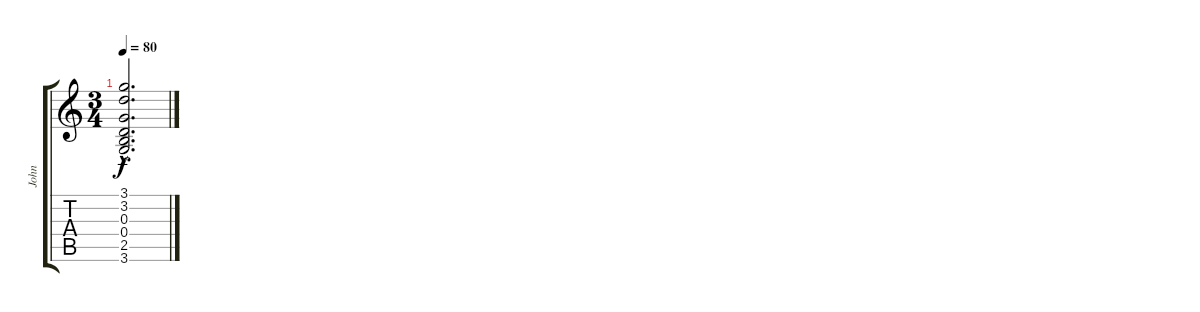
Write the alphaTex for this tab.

\track ("John" "John") {instrument acousticguitarsteel}
\staff {score tabs}
\tuning (E4 B3 G3 D3 A2 E2) {hide}
\ts (3 4)
\tempo 80
\clef g2
\ks c
(3.1{hac t} 3.2{hac t} 0.3{hac t} 0.4{hac t} 2.5{hac t} 3.6{hac t}).2{d dy f}
